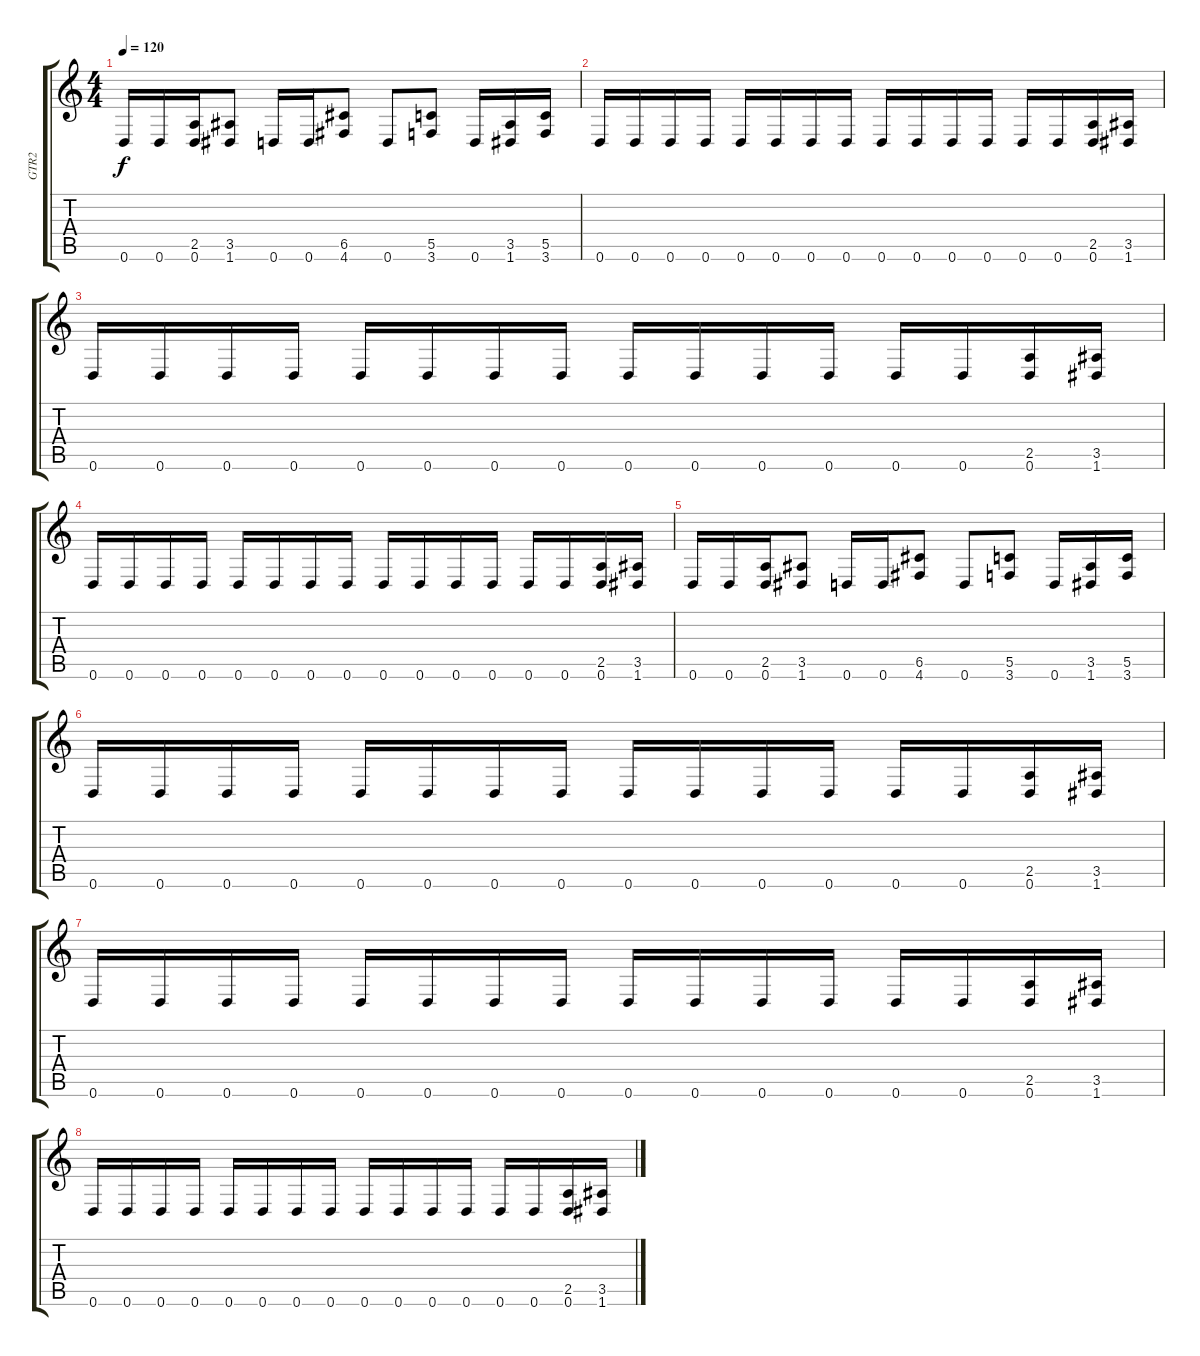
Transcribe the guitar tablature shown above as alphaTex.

\track ("GTR2" "GTR2") {instrument overdrivenguitar}
\staff {score tabs}
\tuning (D4 A3 F3 C3 G2 D2) {hide}
\ts (4 4)
\tempo 120
\clef g2
\ks c
0.6.16{dy f} 0.6.16 (2.5 0.6).16 (3.5 1.6).8 0.6.16 0.6.16 (6.5 4.6).8 0.6.8 (5.5 3.6).8 0.6.16 (3.5 1.6).16 (5.5 3.6).16 |
0.6.16 0.6.16 0.6.16 0.6.16 0.6.16 0.6.16 0.6.16 0.6.16 0.6.16 0.6.16 0.6.16 0.6.16 0.6.16 0.6.16 (2.5 0.6).16 (3.5 1.6).16 |
0.6.16 0.6.16 0.6.16 0.6.16 0.6.16 0.6.16 0.6.16 0.6.16 0.6.16 0.6.16 0.6.16 0.6.16 0.6.16 0.6.16 (2.5 0.6).16 (3.5 1.6).16 |
0.6.16 0.6.16 0.6.16 0.6.16 0.6.16 0.6.16 0.6.16 0.6.16 0.6.16 0.6.16 0.6.16 0.6.16 0.6.16 0.6.16 (2.5 0.6).16 (3.5 1.6).16 |
0.6.16 0.6.16 (2.5 0.6).16 (3.5 1.6).8 0.6.16 0.6.16 (6.5 4.6).8 0.6.8 (5.5 3.6).8 0.6.16 (3.5 1.6).16 (5.5 3.6).16 |
0.6.16 0.6.16 0.6.16 0.6.16 0.6.16 0.6.16 0.6.16 0.6.16 0.6.16 0.6.16 0.6.16 0.6.16 0.6.16 0.6.16 (2.5 0.6).16 (3.5 1.6).16 |
0.6.16 0.6.16 0.6.16 0.6.16 0.6.16 0.6.16 0.6.16 0.6.16 0.6.16 0.6.16 0.6.16 0.6.16 0.6.16 0.6.16 (2.5 0.6).16 (3.5 1.6).16 |
0.6.16 0.6.16 0.6.16 0.6.16 0.6.16 0.6.16 0.6.16 0.6.16 0.6.16 0.6.16 0.6.16 0.6.16 0.6.16 0.6.16 (2.5 0.6).16 (3.5 1.6).16
